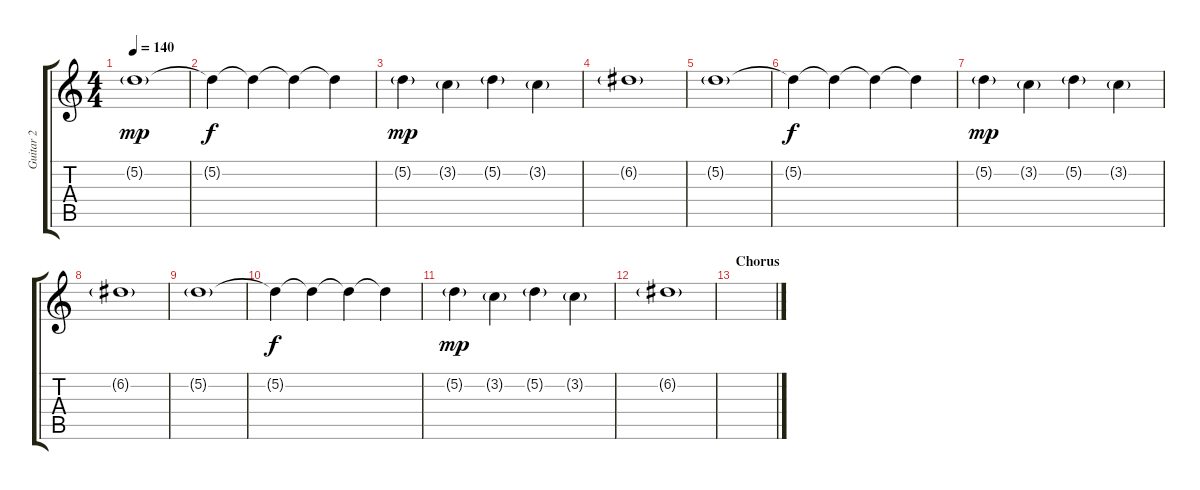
\track ("Guitar 2" "Guitar 2") {instrument distortionguitar}
\staff {score tabs}
\tuning (D4 A3 F3 C3 G2 C2) {hide}
\ts (4 4)
\tempo 140
\clef g2
\ks c
5.2{g}.1{dy mp} |
5.2{t}.4{dy f} 5.2{t}.4 5.2{t}.4 5.2{t}.4 |
5.2{g}.4{dy mp} 3.2{g}.4 5.2{g}.4 3.2{g}.4 |
6.2{g}.1 |
5.2{g}.1 |
5.2{t}.4{dy f} 5.2{t}.4 5.2{t}.4 5.2{t}.4 |
5.2{g}.4{dy mp} 3.2{g}.4 5.2{g}.4 3.2{g}.4 |
6.2{g}.1 |
5.2{g}.1 |
5.2{t}.4{dy f} 5.2{t}.4 5.2{t}.4 5.2{t}.4 |
5.2{g}.4{dy mp} 3.2{g}.4 5.2{g}.4 3.2{g}.4 |
6.2{g}.1 |
\section ("" "Chorus")
